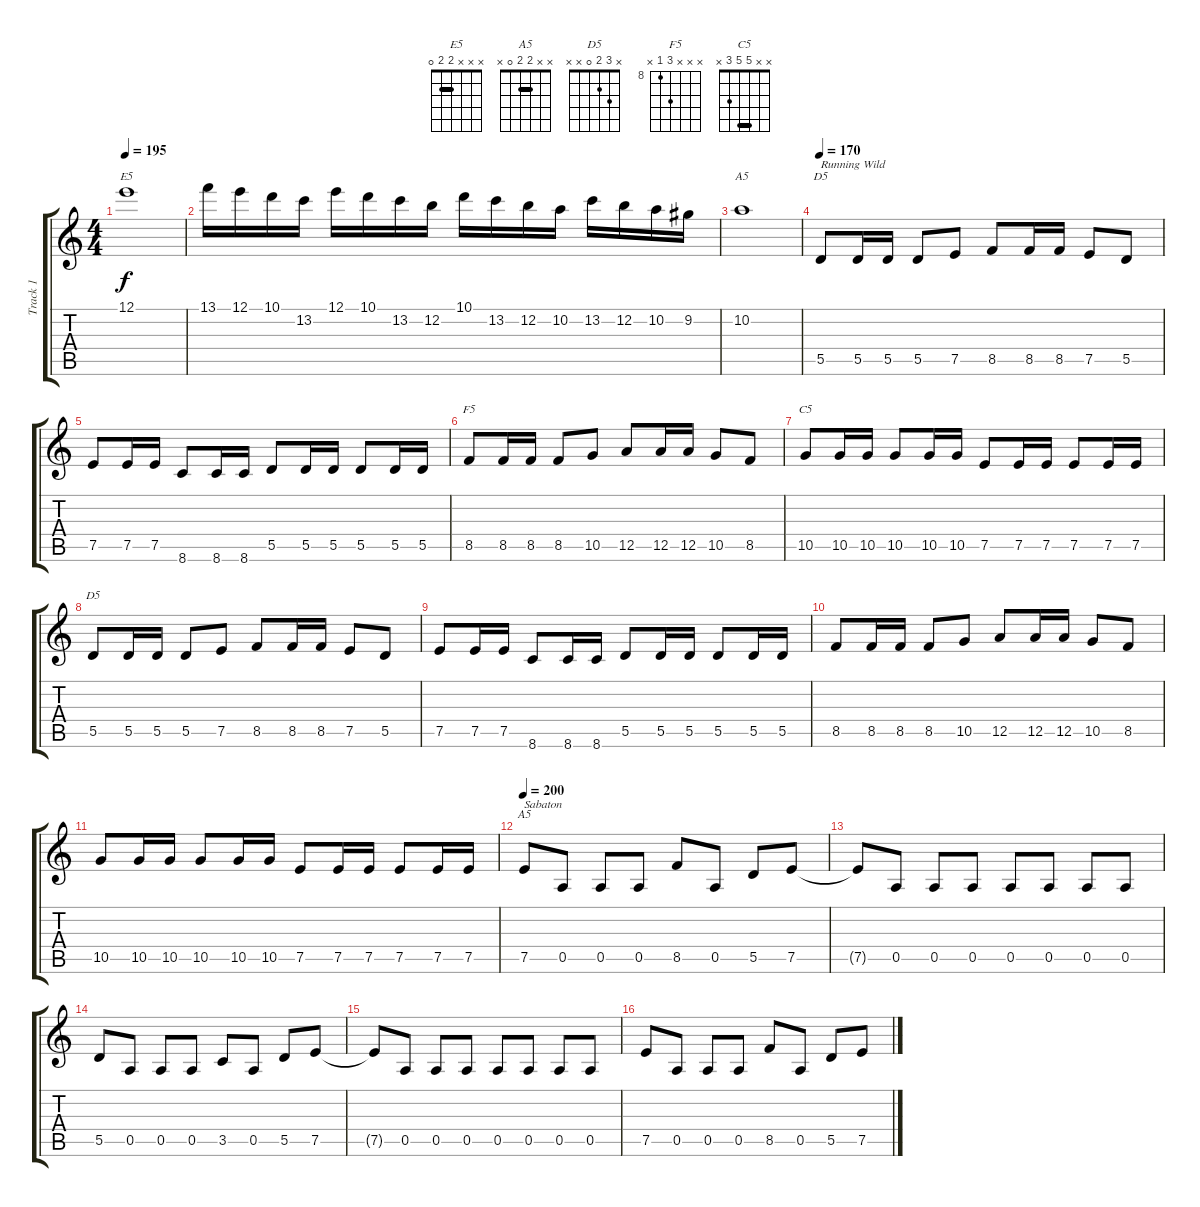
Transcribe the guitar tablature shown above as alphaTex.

\track ("Track 1" "Track 1") {instrument overdrivenguitar}
\staff {score tabs}
\tuning (E4 B3 G3 D3 A2 E2) {hide}
\chord ("E5" x x x 2 2 0) {barre 2}
\chord ("A5" x x 9 7 x x) {firstfret 7}
\chord ("D5" x x x 7 5 x) {firstfret 5}
\chord ("F5" x x x 10 8 x) {firstfret 8}
\chord ("C5" x x 5 5 3 x) {barre 5}
\chord ("D5" x 3 2 0 x x)
\chord ("A5" x x 2 2 0 x) {barre 2}
\ts (4 4)
\tempo 195
\clef g2
\ks c
12.1.1{ch "E5" dy f} |
13.1.16 12.1.16 10.1.16 13.2.16 12.1.16 10.1.16 13.2.16 12.2.16 10.1.16 13.2.16 12.2.16 10.2.16 13.2.16 12.2.16 10.2.16 9.2.16 |
10.2.1{ch "A5"} |
\tempo 170
5.5.8{ch "D5" txt "Running Wild"} 5.5.16 5.5.16 5.5.8 7.5.8 8.5.8 8.5.16 8.5.16 7.5.8 5.5.8 |
7.5.8 7.5.16 7.5.16 8.6.8 8.6.16 8.6.16 5.5.8 5.5.16 5.5.16 5.5.8 5.5.16 5.5.16 |
8.5.8{ch "F5"} 8.5.16 8.5.16 8.5.8 10.5.8 12.5.8 12.5.16 12.5.16 10.5.8 8.5.8 |
10.5.8{ch "C5"} 10.5.16 10.5.16 10.5.8 10.5.16 10.5.16 7.5.8 7.5.16 7.5.16 7.5.8 7.5.16 7.5.16 |
5.5.8{ch "D5"} 5.5.16 5.5.16 5.5.8 7.5.8 8.5.8 8.5.16 8.5.16 7.5.8 5.5.8 |
7.5.8 7.5.16 7.5.16 8.6.8 8.6.16 8.6.16 5.5.8 5.5.16 5.5.16 5.5.8 5.5.16 5.5.16 |
8.5.8 8.5.16 8.5.16 8.5.8 10.5.8 12.5.8 12.5.16 12.5.16 10.5.8 8.5.8 |
10.5.8 10.5.16 10.5.16 10.5.8 10.5.16 10.5.16 7.5.8 7.5.16 7.5.16 7.5.8 7.5.16 7.5.16 |
\tempo 200
7.5.8{ch "A5" txt "Sabaton"} 0.5.8 0.5.8 0.5.8 8.5.8 0.5.8 5.5.8 7.5.8 |
7.5{t}.8 0.5.8 0.5.8 0.5.8 0.5.8 0.5.8 0.5.8 0.5.8 |
5.5.8 0.5.8 0.5.8 0.5.8 3.5.8 0.5.8 5.5.8 7.5.8 |
7.5{t}.8 0.5.8 0.5.8 0.5.8 0.5.8 0.5.8 0.5.8 0.5.8 |
7.5.8 0.5.8 0.5.8 0.5.8 8.5.8 0.5.8 5.5.8 7.5.8
